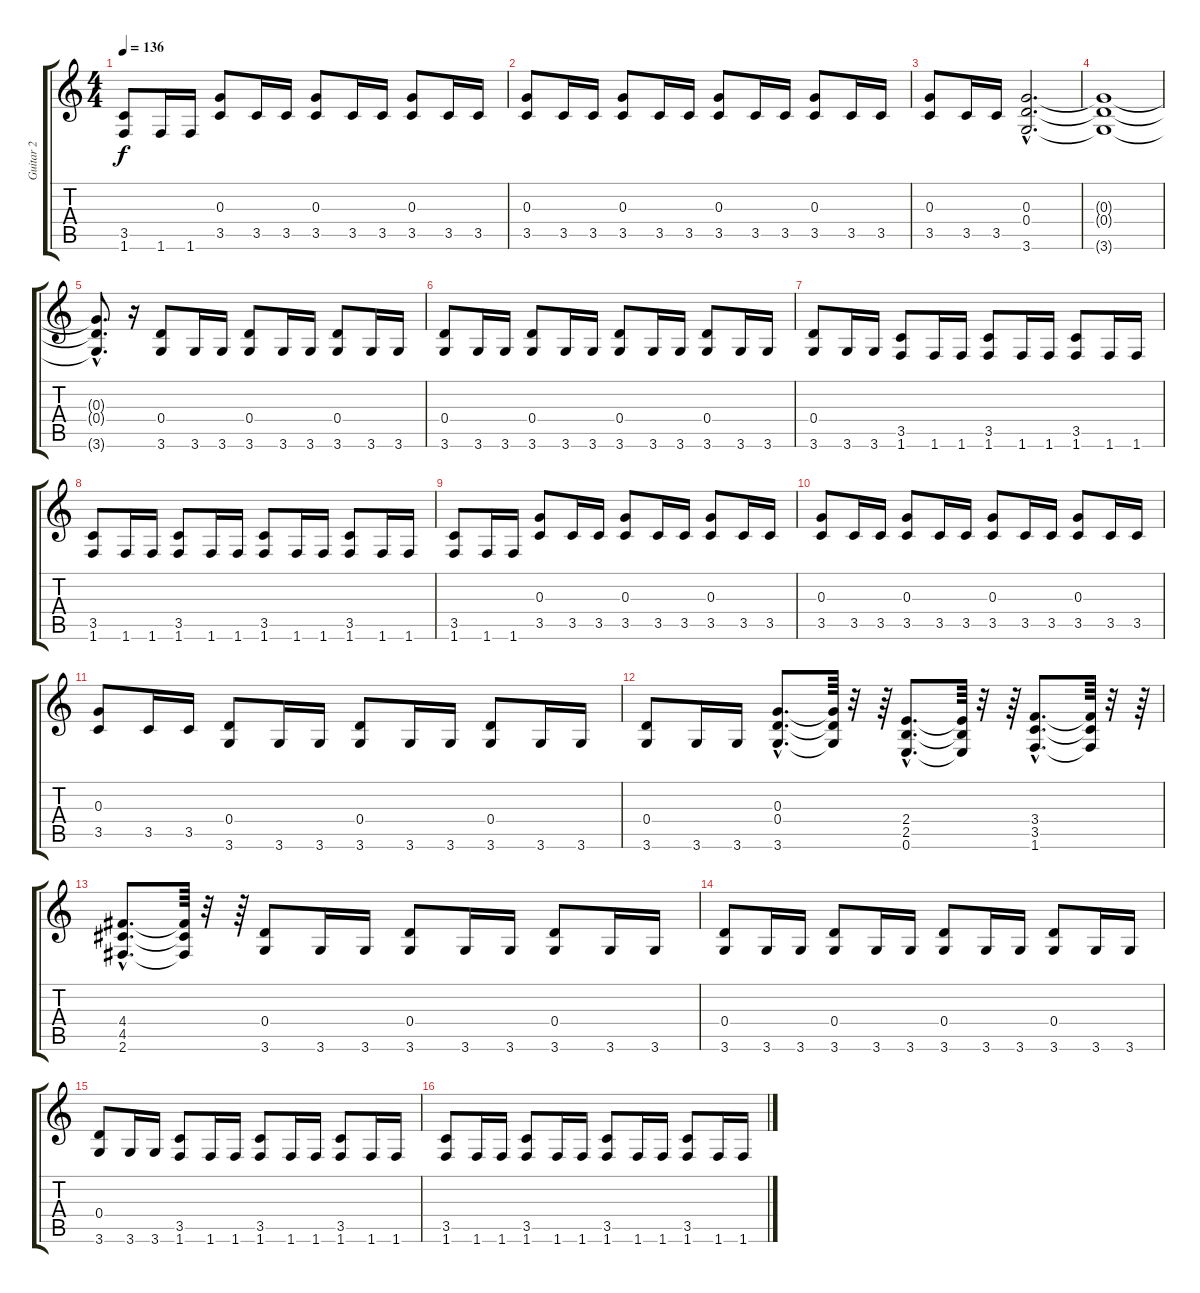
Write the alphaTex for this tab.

\track ("Guitar 2" "Guitar 2") {instrument distortionguitar}
\staff {score tabs}
\tuning (E4 B3 G3 D3 A2 E2) {hide}
\ts (4 4)
\tempo 136
\clef g2
\ks c
(3.5 1.6).8{dy f} 1.6.16 1.6.16 (0.3 3.5).8 3.5.16 3.5.16 (0.3 3.5).8 3.5.16 3.5.16 (0.3 3.5).8 3.5.16 3.5.16 |
(0.3 3.5).8 3.5.16 3.5.16 (0.3 3.5).8 3.5.16 3.5.16 (0.3 3.5).8 3.5.16 3.5.16 (0.3 3.5).8 3.5.16 3.5.16 |
(0.3 3.5).8 3.5.16 3.5.16 (0.3{hac} 0.4{hac} 3.6{hac}).2{d} |
(0.3{t} 0.4{t} 3.6{t}).1 |
(0.3{hac t} 0.4{hac t} 3.6{hac t}).8{d} r.16 (0.4 3.6).8 3.6.16 3.6.16 (0.4 3.6).8 3.6.16 3.6.16 (0.4 3.6).8 3.6.16 3.6.16 |
(0.4 3.6).8 3.6.16 3.6.16 (0.4 3.6).8 3.6.16 3.6.16 (0.4 3.6).8 3.6.16 3.6.16 (0.4 3.6).8 3.6.16 3.6.16 |
(0.4 3.6).8 3.6.16 3.6.16 (3.5 1.6).8 1.6.16 1.6.16 (3.5 1.6).8 1.6.16 1.6.16 (3.5 1.6).8 1.6.16 1.6.16 |
(3.5 1.6).8 1.6.16 1.6.16 (3.5 1.6).8 1.6.16 1.6.16 (3.5 1.6).8 1.6.16 1.6.16 (3.5 1.6).8 1.6.16 1.6.16 |
(3.5 1.6).8 1.6.16 1.6.16 (0.3 3.5).8 3.5.16 3.5.16 (0.3 3.5).8 3.5.16 3.5.16 (0.3 3.5).8 3.5.16 3.5.16 |
(0.3 3.5).8 3.5.16 3.5.16 (0.3 3.5).8 3.5.16 3.5.16 (0.3 3.5).8 3.5.16 3.5.16 (0.3 3.5).8 3.5.16 3.5.16 |
(0.3 3.5).8 3.5.16 3.5.16 (0.4 3.6).8 3.6.16 3.6.16 (0.4 3.6).8 3.6.16 3.6.16 (0.4 3.6).8 3.6.16 3.6.16 |
(0.4 3.6).8 3.6.16 3.6.16 (0.3{hac} 0.4{hac} 3.6{hac}).8{d} (0.3{t} 0.4{t} 3.6{t}).64 r.32 r.64 (2.4{hac} 2.5{hac} 0.6{hac}).8{d} (2.4{t} 2.5{t} 0.6{t}).64 r.32 r.64 (3.4{hac} 3.5{hac} 1.6{hac}).8{d} (3.4{t} 3.5{t} 1.6{t}).64 r.32 r.64 |
(4.4{hac} 4.5{hac} 2.6{hac}).8{d} (4.4{t} 4.5{t} 2.6{t}).64 r.32 r.64 (0.4 3.6).8 3.6.16 3.6.16 (0.4 3.6).8 3.6.16 3.6.16 (0.4 3.6).8 3.6.16 3.6.16 |
(0.4 3.6).8 3.6.16 3.6.16 (0.4 3.6).8 3.6.16 3.6.16 (0.4 3.6).8 3.6.16 3.6.16 (0.4 3.6).8 3.6.16 3.6.16 |
(0.4 3.6).8 3.6.16 3.6.16 (3.5 1.6).8 1.6.16 1.6.16 (3.5 1.6).8 1.6.16 1.6.16 (3.5 1.6).8 1.6.16 1.6.16 |
(3.5 1.6).8 1.6.16 1.6.16 (3.5 1.6).8 1.6.16 1.6.16 (3.5 1.6).8 1.6.16 1.6.16 (3.5 1.6).8 1.6.16 1.6.16
